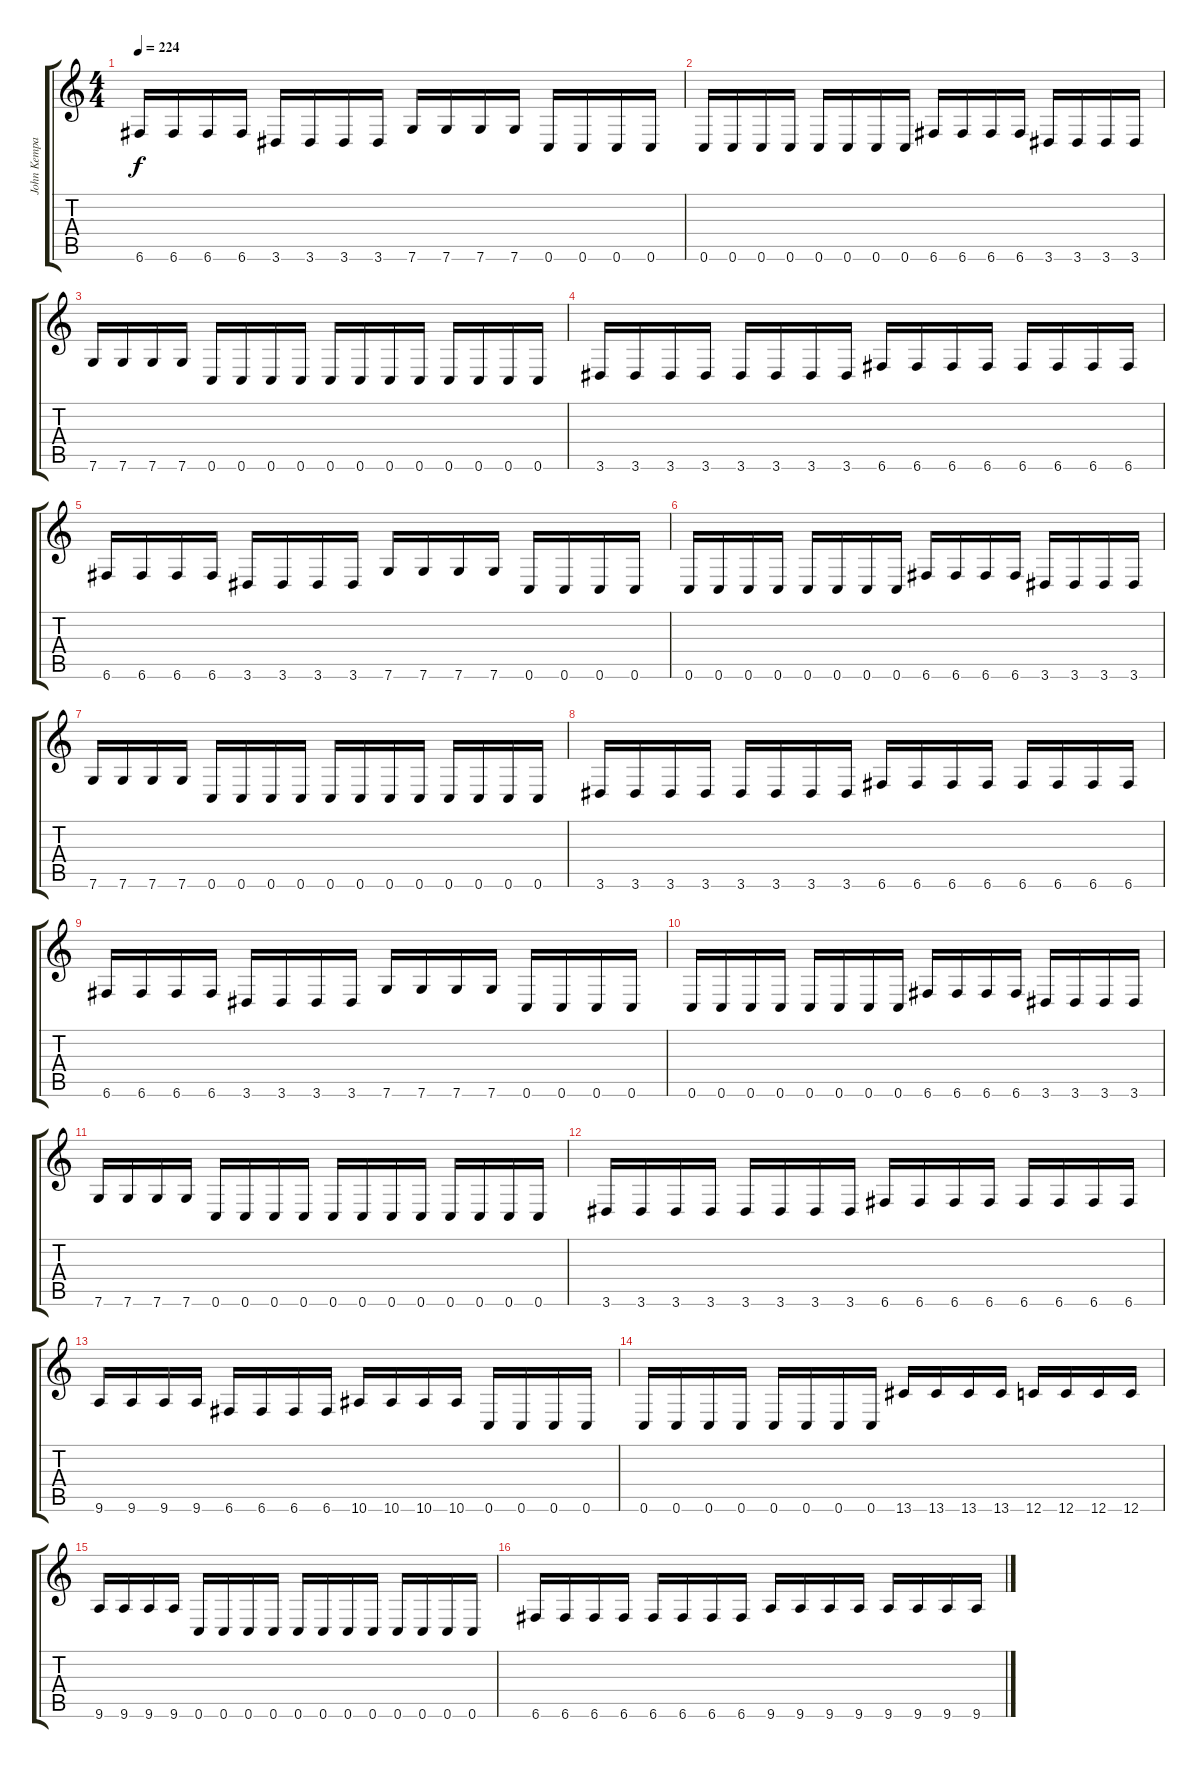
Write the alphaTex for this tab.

\track ("John Kempainen (Rhythm)" "John Kempa") {instrument distortionguitar}
\staff {score tabs}
\tuning (C4 G3 Eb3 Bb2 F2 C2) {hide}
\ts (4 4)
\tempo 224
\clef g2
\ks c
6.6.16{dy f} 6.6.16 6.6.16 6.6.16 3.6.16 3.6.16 3.6.16 3.6.16 7.6.16 7.6.16 7.6.16 7.6.16 0.6.16 0.6.16 0.6.16 0.6.16 |
0.6.16 0.6.16 0.6.16 0.6.16 0.6.16 0.6.16 0.6.16 0.6.16 6.6.16 6.6.16 6.6.16 6.6.16 3.6.16 3.6.16 3.6.16 3.6.16 |
7.6.16 7.6.16 7.6.16 7.6.16 0.6.16 0.6.16 0.6.16 0.6.16 0.6.16 0.6.16 0.6.16 0.6.16 0.6.16 0.6.16 0.6.16 0.6.16 |
3.6.16 3.6.16 3.6.16 3.6.16 3.6.16 3.6.16 3.6.16 3.6.16 6.6.16 6.6.16 6.6.16 6.6.16 6.6.16 6.6.16 6.6.16 6.6.16 |
6.6.16 6.6.16 6.6.16 6.6.16 3.6.16 3.6.16 3.6.16 3.6.16 7.6.16 7.6.16 7.6.16 7.6.16 0.6.16 0.6.16 0.6.16 0.6.16 |
0.6.16 0.6.16 0.6.16 0.6.16 0.6.16 0.6.16 0.6.16 0.6.16 6.6.16 6.6.16 6.6.16 6.6.16 3.6.16 3.6.16 3.6.16 3.6.16 |
7.6.16 7.6.16 7.6.16 7.6.16 0.6.16 0.6.16 0.6.16 0.6.16 0.6.16 0.6.16 0.6.16 0.6.16 0.6.16 0.6.16 0.6.16 0.6.16 |
3.6.16 3.6.16 3.6.16 3.6.16 3.6.16 3.6.16 3.6.16 3.6.16 6.6.16 6.6.16 6.6.16 6.6.16 6.6.16 6.6.16 6.6.16 6.6.16 |
6.6.16 6.6.16 6.6.16 6.6.16 3.6.16 3.6.16 3.6.16 3.6.16 7.6.16 7.6.16 7.6.16 7.6.16 0.6.16 0.6.16 0.6.16 0.6.16 |
0.6.16 0.6.16 0.6.16 0.6.16 0.6.16 0.6.16 0.6.16 0.6.16 6.6.16 6.6.16 6.6.16 6.6.16 3.6.16 3.6.16 3.6.16 3.6.16 |
7.6.16 7.6.16 7.6.16 7.6.16 0.6.16 0.6.16 0.6.16 0.6.16 0.6.16 0.6.16 0.6.16 0.6.16 0.6.16 0.6.16 0.6.16 0.6.16 |
3.6.16 3.6.16 3.6.16 3.6.16 3.6.16 3.6.16 3.6.16 3.6.16 6.6.16 6.6.16 6.6.16 6.6.16 6.6.16 6.6.16 6.6.16 6.6.16 |
9.6.16 9.6.16 9.6.16 9.6.16 6.6.16 6.6.16 6.6.16 6.6.16 10.6.16 10.6.16 10.6.16 10.6.16 0.6.16 0.6.16 0.6.16 0.6.16 |
0.6.16 0.6.16 0.6.16 0.6.16 0.6.16 0.6.16 0.6.16 0.6.16 13.6.16 13.6.16 13.6.16 13.6.16 12.6.16 12.6.16 12.6.16 12.6.16 |
9.6.16 9.6.16 9.6.16 9.6.16 0.6.16 0.6.16 0.6.16 0.6.16 0.6.16 0.6.16 0.6.16 0.6.16 0.6.16 0.6.16 0.6.16 0.6.16 |
6.6.16 6.6.16 6.6.16 6.6.16 6.6.16 6.6.16 6.6.16 6.6.16 9.6.16 9.6.16 9.6.16 9.6.16 9.6.16 9.6.16 9.6.16 9.6.16
